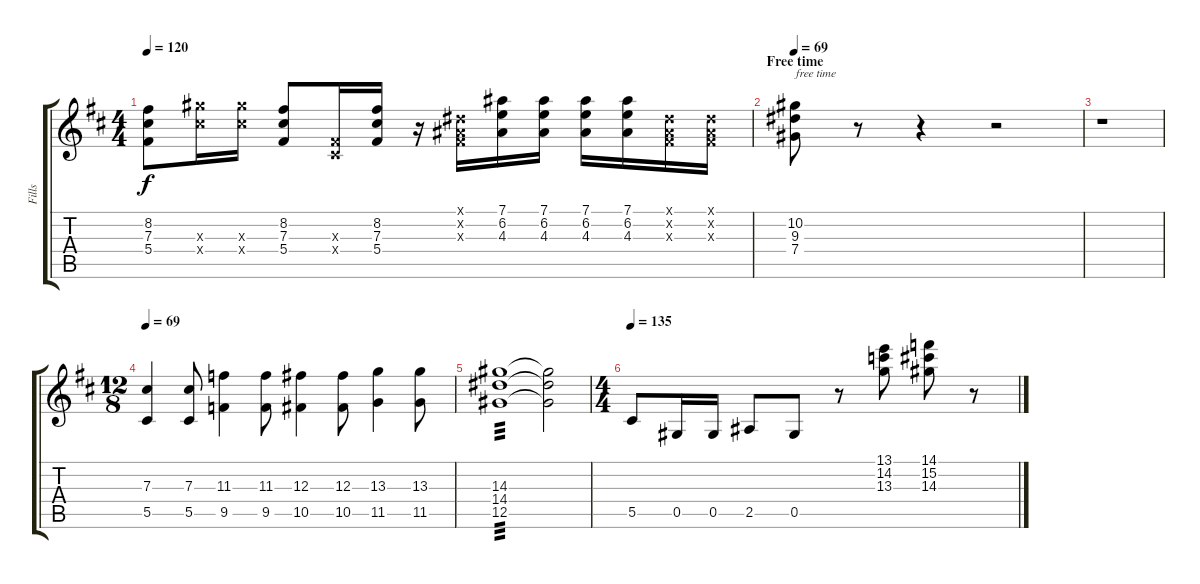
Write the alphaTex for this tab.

\track ("Fills" "Fills") {instrument electricguitarclean}
\staff {score tabs}
\tuning (Eb4 Bb3 Gb3 Db3 Ab2 Eb2) {hide}
\ts (4 4)
\tempo 120
\clef g2
\ks d
(8.2 7.3 5.4).8{dy f} (14.3{x} 12.4{x}).16 (14.3{x} 12.4{x}).16 (8.2 7.3 5.4).8 (0.3{x} 0.4{x}).16 (8.2 7.3 5.4).16 r.16 (0.1{x} 0.2{x} 0.3{x}).16 (7.1 6.2 4.3).16 (7.1 6.2 4.3).16 (7.1 6.2 4.3).16 (7.1 6.2 4.3).16 (0.1{x} 0.2{x} 0.3{x}).16 (0.1{x} 0.2{x} 0.3{x}).16 |
\section ("" "Free time")
\tempo 69
(10.2 9.3 7.4).8{txt "free time"} r.8 r.4 r.2 |
r.1 |
\ts (12 8)
\tempo 69
(7.3 5.5).4 (7.3 5.5).8 (11.3 9.5).4 (11.3 9.5).8 (12.3 10.5).4 (12.3 10.5).8 (13.3 11.5).4 (13.3 11.5).8 |
(14.3 14.4 12.5).1{tp 3} (14.3{t} 14.4{t} 12.5{t}).2 |
\ts (4 4)
\tempo 135
5.5.8 0.5.16 0.5.16 2.5.8 0.5.8 r.8 (13.1 14.2 13.3).8 (14.1 15.2 14.3).8 r.8
